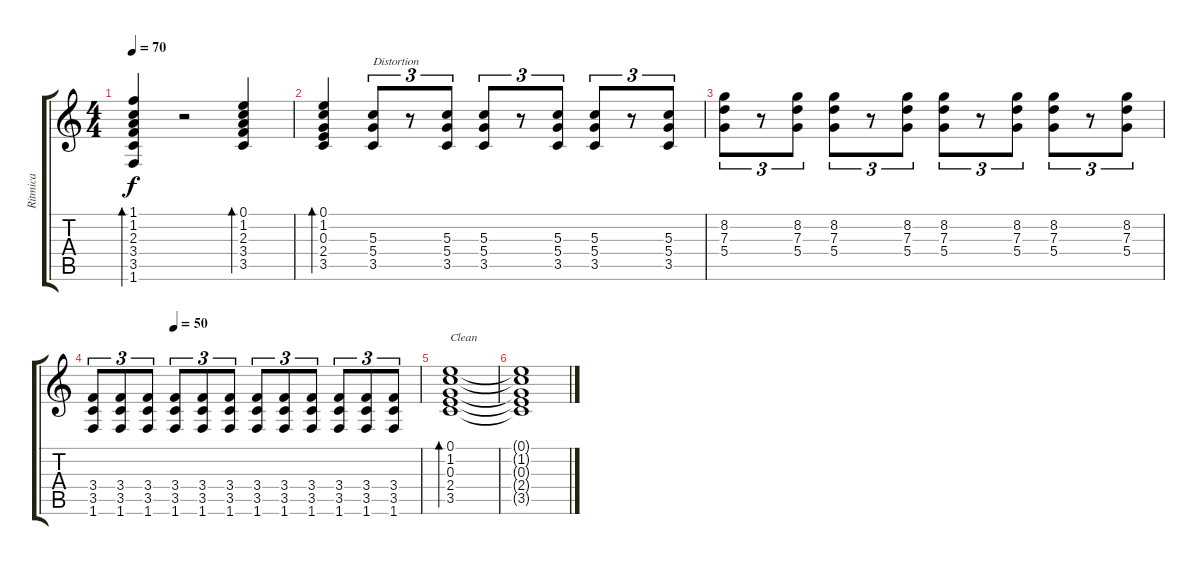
\track ("Ritmica" "Ritmica") {instrument electricguitarclean}
\staff {score tabs}
\tuning (E4 B3 G3 D3 A2 E2) {hide}
\ts (4 4)
\tempo 70
\clef g2
\ks c
(1.1 1.2 2.3 3.4 3.5 1.6).4{bd 120 dy f} r.2 (0.1 1.2 2.3 3.4 3.5).4{bd 120} |
(0.1 1.2 0.3 2.4 3.5).4{bd 120} (5.3 5.4 3.5).8{tu (3 2) txt "Distortion" instrument distortionguitar} r.8{tu (3 2)} (5.3 5.4 3.5).8{tu (3 2)} (5.3 5.4 3.5).8{tu (3 2)} r.8{tu (3 2)} (5.3 5.4 3.5).8{tu (3 2)} (5.3 5.4 3.5).8{tu (3 2)} r.8{tu (3 2)} (5.3 5.4 3.5).8{tu (3 2)} |
(8.2 7.3 5.4).8{tu (3 2)} r.8{tu (3 2)} (8.2 7.3 5.4).8{tu (3 2)} (8.2 7.3 5.4).8{tu (3 2)} r.8{tu (3 2)} (8.2 7.3 5.4).8{tu (3 2)} (8.2 7.3 5.4).8{tu (3 2)} r.8{tu (3 2)} (8.2 7.3 5.4).8{tu (3 2)} (8.2 7.3 5.4).8{tu (3 2)} r.8{tu (3 2)} (8.2 7.3 5.4).8{tu (3 2)} |
\tempo (50 0.25)
(3.4 3.5 1.6).8{tu (3 2)} (3.4 3.5 1.6).8{tu (3 2)} (3.4 3.5 1.6).8{tu (3 2)} (3.4 3.5 1.6).8{tu (3 2)} (3.4 3.5 1.6).8{tu (3 2)} (3.4 3.5 1.6).8{tu (3 2)} (3.4 3.5 1.6).8{tu (3 2)} (3.4 3.5 1.6).8{tu (3 2)} (3.4 3.5 1.6).8{tu (3 2)} (3.4 3.5 1.6).8{tu (3 2)} (3.4 3.5 1.6).8{tu (3 2)} (3.4 3.5 1.6).8{tu (3 2)} |
(0.1 1.2 0.3 2.4 3.5).1{bd 120 txt "Clean" instrument electricguitarclean} |
(0.1{t} 1.2{t} 0.3{t} 2.4{t} 3.5{t}).1
